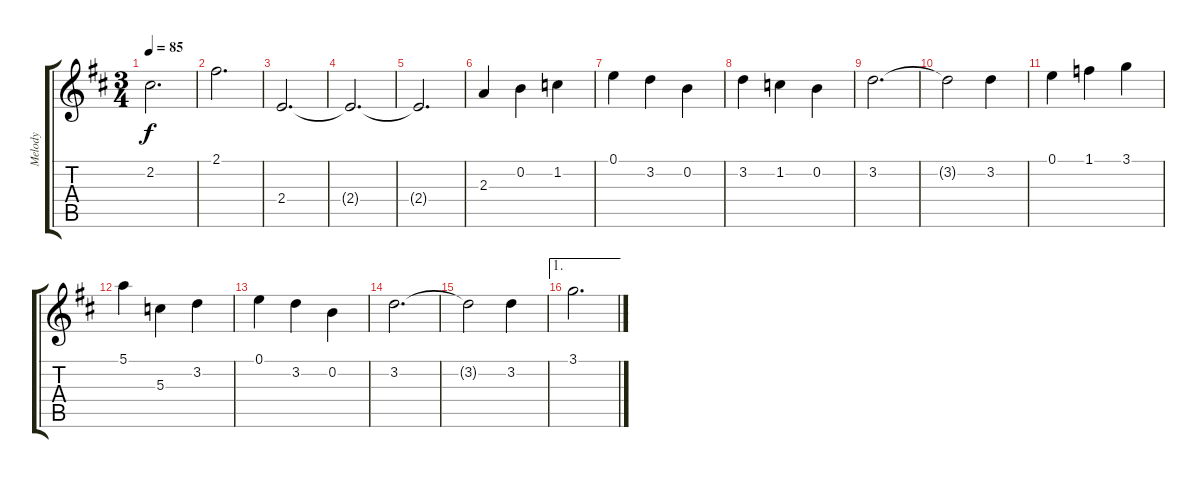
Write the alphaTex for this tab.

\track ("Melody" "Melody") {instrument acousticguitarnylon}
\staff {score tabs}
\tuning (E4 B3 G3 D3 A2 E2) {hide}
\ts (3 4)
\tempo 85
\clef g2
\ks d
2.2.2{d dy f} |
2.1.2{d} |
2.4.2{d} |
2.4{t}.2{d} |
2.4{t}.2{d} |
2.3.4 0.2.4 1.2.4 |
0.1.4 3.2.4 0.2.4 |
3.2.4 1.2.4 0.2.4 |
3.2.2{d} |
3.2{t}.2 3.2.4 |
0.1.4 1.1.4 3.1.4 |
5.1.4 5.3.4 3.2.4 |
0.1.4 3.2.4 0.2.4 |
3.2.2{d} |
3.2{t}.2 3.2.4 |
\ae 1
3.1.2{d}
